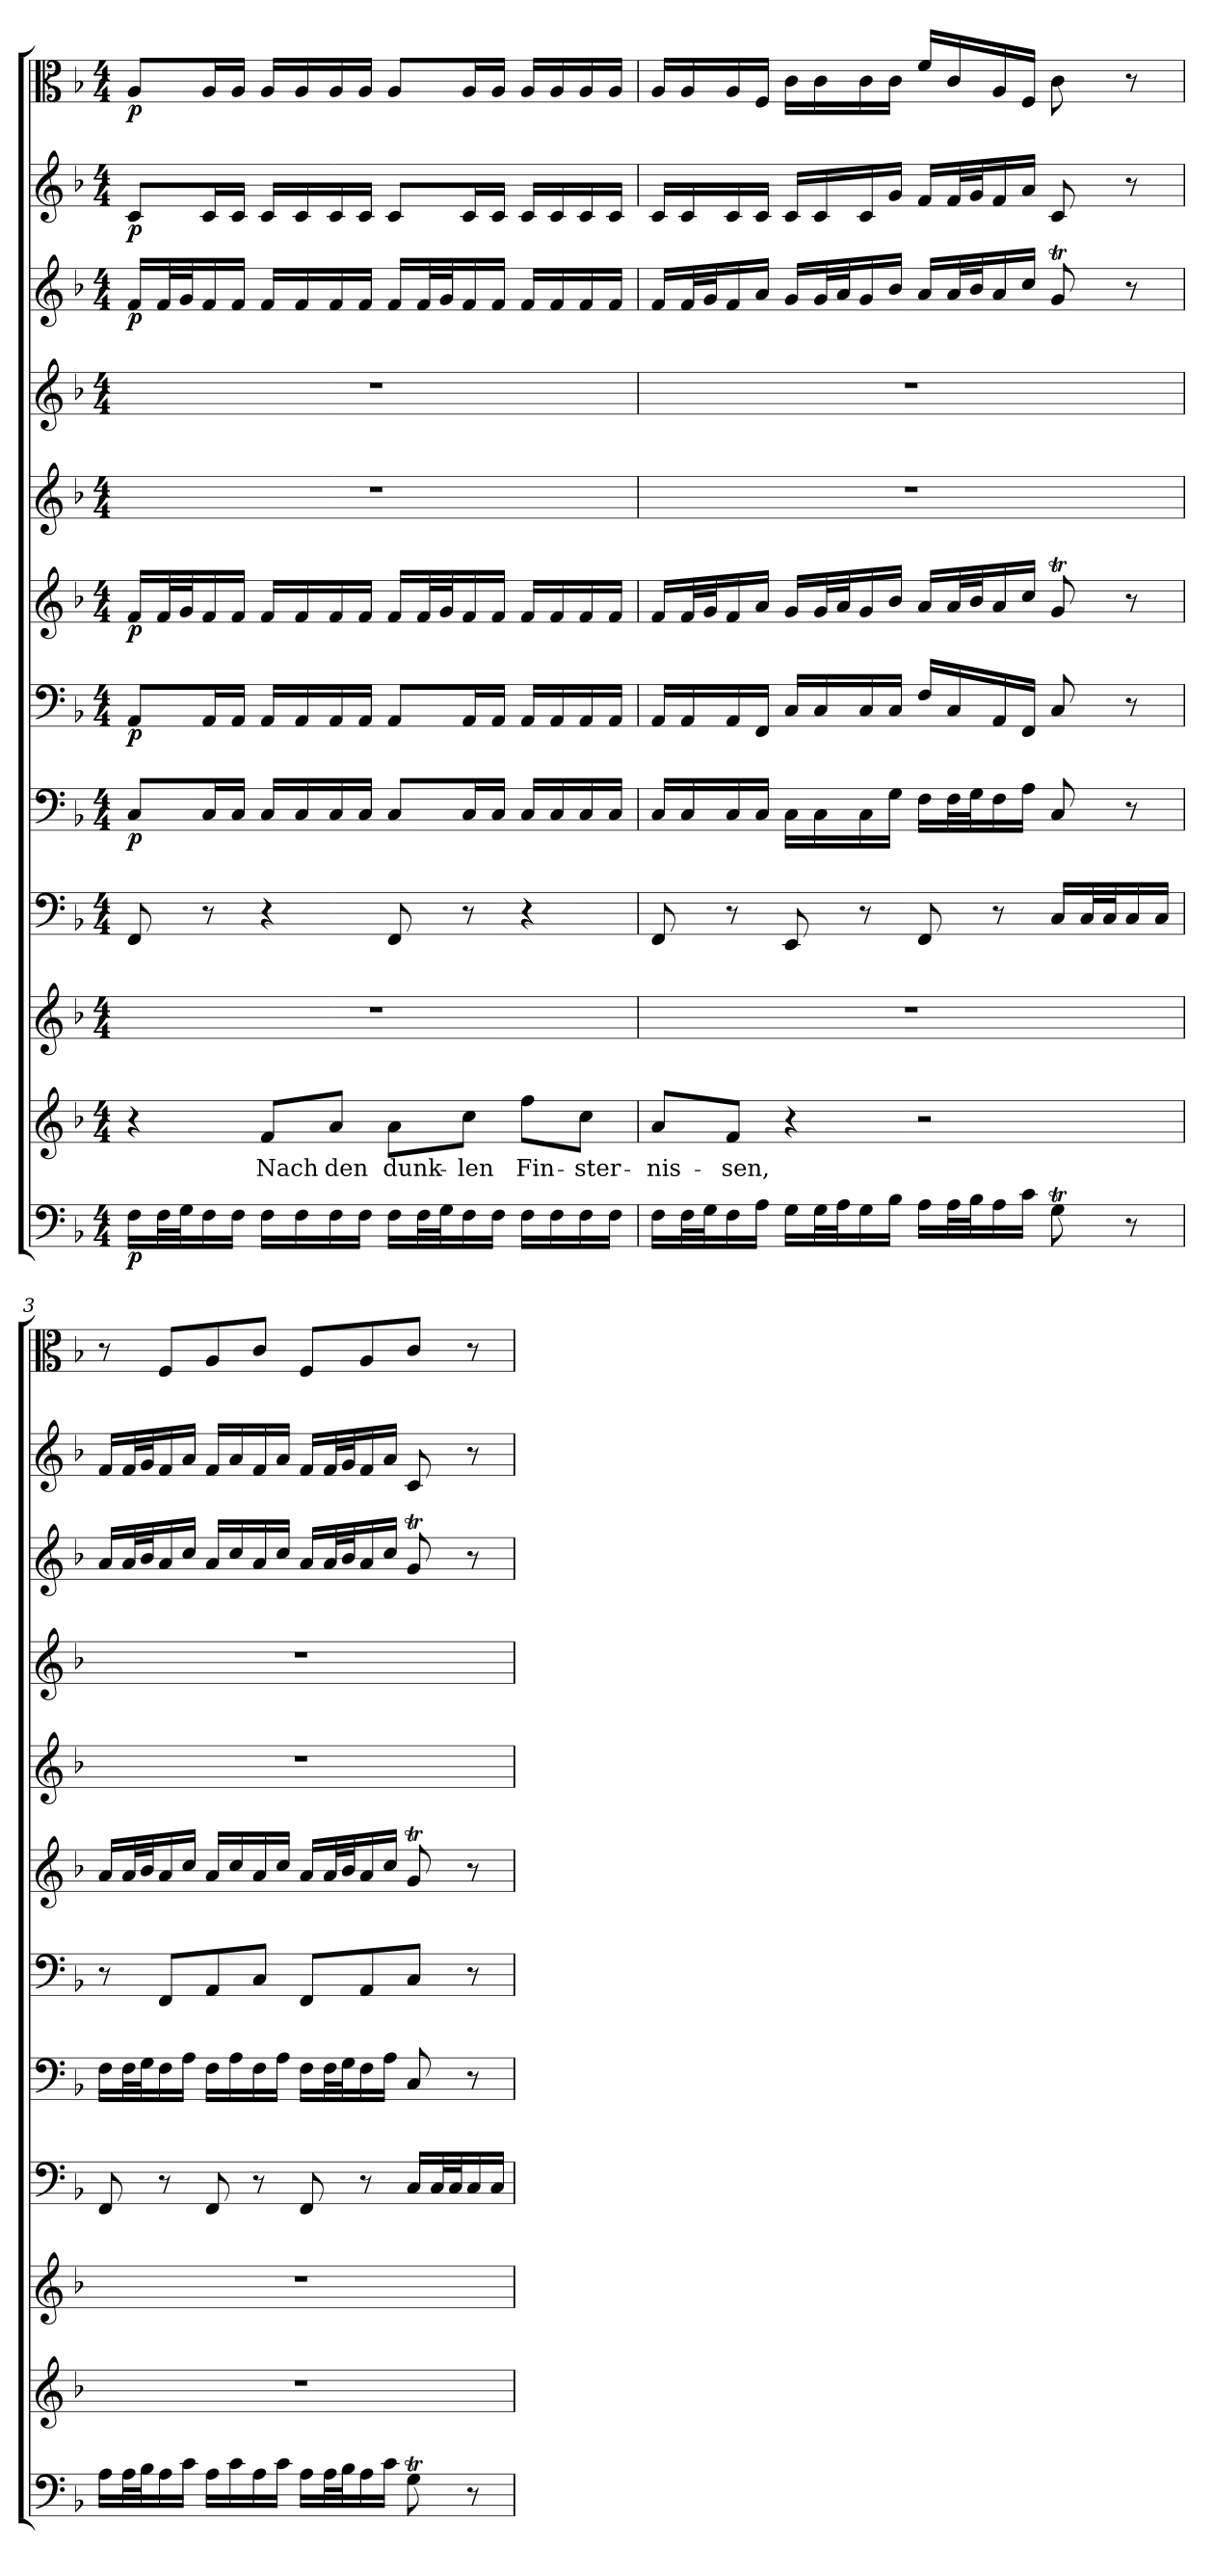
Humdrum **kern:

**kern	**dynam	**kern	**text	**kern	**kern	**kern	**dynam	**kern	**dynam	**kern	**dynam	**kern	**kern	**kern	**dynam	**kern	**dynam	**kern	**dynam
*part12	*part12	*part11	*part11	*part10	*part9	*part8	*part8	*part7	*part7	*part6	*part6	*part5	*part4	*part3	*part3	*part2	*part2	*part1	*part1
*staff12	*staff12	*staff11	*staff11	*staff10	*staff9	*staff8	*staff8	*staff7	*staff7	*staff6	*staff6	*staff5	*staff4	*staff3	*staff3	*staff2	*staff2	*staff1	*staff1
*clefF4	*	*clefG2	*	*clefG2	*clefF4	*clefF4	*	*clefF4	*	*clefG2	*	*clefG2	*clefG2	*clefG2	*	*clefG2	*	*clefC3	*
*k[b-]	*	*k[b-]	*	*k[b-]	*k[b-]	*k[b-]	*	*k[b-]	*	*k[b-]	*	*k[b-]	*k[b-]	*k[b-]	*	*k[b-]	*	*k[b-]	*
*F:	*	*F:	*	*F:	*F:	*F:	*	*F:	*	*F:	*	*F:	*F:	*F:	*	*F:	*	*F:	*
*M4/4	*	*M4/4	*	*M4/4	*M4/4	*M4/4	*	*M4/4	*	*M4/4	*	*M4/4	*M4/4	*M4/4	*	*M4/4	*	*M4/4	*
=1	=1	=1	=1	=1	=1	=1	=1	=1	=1	=1	=1	=1	=1	=1	=1	=1	=1	=1	=1
16F\LL	p	4r	.	1r	8FF/	8C/L	p	8AA/L	p	16f/LL	p	1r	1r	16f/LL	p	8c/L	p	8A/L	p
32F\L	.	.	.	.	.	.	.	.	.	32f/L	.	.	.	32f/L	.	.	.	.	.
32G\J	.	.	.	.	.	.	.	.	.	32g/J	.	.	.	32g/J	.	.	.	.	.
16F\	.	.	.	.	8r	16C/L	.	16AA/L	.	16f/	.	.	.	16f/	.	16c/L	.	16A/L	.
16F\JJ	.	.	.	.	.	16C/JJ	.	16AA/JJ	.	16f/JJ	.	.	.	16f/JJ	.	16c/JJ	.	16A/JJ	.
16F\LL	.	8f/L	Nach	.	4r	16C/LL	.	16AA/LL	.	16f/LL	.	.	.	16f/LL	.	16c/LL	.	16A/LL	.
16F\	.	.	.	.	.	16C/	.	16AA/	.	16f/	.	.	.	16f/	.	16c/	.	16A/	.
16F\	.	8a/J	den	.	.	16C/	.	16AA/	.	16f/	.	.	.	16f/	.	16c/	.	16A/	.
16F\JJ	.	.	.	.	.	16C/JJ	.	16AA/JJ	.	16f/JJ	.	.	.	16f/JJ	.	16c/JJ	.	16A/JJ	.
16F\LL	.	8a\L	dunk-	.	8FF/	8C/L	.	8AA/L	.	16f/LL	.	.	.	16f/LL	.	8c/L	.	8A/L	.
32F\L	.	.	.	.	.	.	.	.	.	32f/L	.	.	.	32f/L	.	.	.	.	.
32G\J	.	.	.	.	.	.	.	.	.	32g/J	.	.	.	32g/J	.	.	.	.	.
16F\	.	8cc\J	-len	.	8r	16C/L	.	16AA/L	.	16f/	.	.	.	16f/	.	16c/L	.	16A/L	.
16F\JJ	.	.	.	.	.	16C/JJ	.	16AA/JJ	.	16f/JJ	.	.	.	16f/JJ	.	16c/JJ	.	16A/JJ	.
16F\LL	.	8ff\L	Fin-	.	4r	16C/LL	.	16AA/LL	.	16f/LL	.	.	.	16f/LL	.	16c/LL	.	16A/LL	.
16F\	.	.	.	.	.	16C/	.	16AA/	.	16f/	.	.	.	16f/	.	16c/	.	16A/	.
16F\	.	8cc\J	-ster-	.	.	16C/	.	16AA/	.	16f/	.	.	.	16f/	.	16c/	.	16A/	.
16F\JJ	.	.	.	.	.	16C/JJ	.	16AA/JJ	.	16f/JJ	.	.	.	16f/JJ	.	16c/JJ	.	16A/JJ	.
=2	=2	=2	=2	=2	=2	=2	=2	=2	=2	=2	=2	=2	=2	=2	=2	=2	=2	=2	=2
16F\LL	.	8a/L	-nis-	1r	8FF/	16C/LL	.	16AA/LL	.	16f/LL	.	1r	1r	16f/LL	.	16c/LL	.	16A/LL	.
32F\L	.	.	.	.	.	16C/	.	16AA/	.	32f/L	.	.	.	32f/L	.	16c/	.	16A/	.
32G\J	.	.	.	.	.	.	.	.	.	32g/J	.	.	.	32g/J	.	.	.	.	.
16F\	.	8f/J	-sen,	.	8r	16C/	.	16AA/	.	16f/	.	.	.	16f/	.	16c/	.	16A/	.
16A\JJ	.	.	.	.	.	16C/JJ	.	16FF/JJ	.	16a/JJ	.	.	.	16a/JJ	.	16c/JJ	.	16F/JJ	.
16G\LL	.	4r	.	.	8EE/	16C\LL	.	16C/LL	.	16g/LL	.	.	.	16g/LL	.	16c/LL	.	16c\LL	.
32G\L	.	.	.	.	.	16C\	.	16C/	.	32g/L	.	.	.	32g/L	.	16c/	.	16c\	.
32A\J	.	.	.	.	.	.	.	.	.	32a/J	.	.	.	32a/J	.	.	.	.	.
16G\	.	.	.	.	8r	16C\	.	16C/	.	16g/	.	.	.	16g/	.	16c/	.	16c\	.
16B-\JJ	.	.	.	.	.	16G\JJ	.	16C/JJ	.	16b-/JJ	.	.	.	16b-/JJ	.	16g/JJ	.	16c\JJ	.
16A\LL	.	2r	.	.	8FF/	16F\LL	.	16F/LL	.	16a/LL	.	.	.	16a/LL	.	16f/LL	.	16f/LL	.
32A\L	.	.	.	.	.	32F\L	.	16C/	.	32a/L	.	.	.	32a/L	.	32f/L	.	16c/	.
32B-\J	.	.	.	.	.	32G\J	.	.	.	32b-/J	.	.	.	32b-/J	.	32g/J	.	.	.
16A\	.	.	.	.	8r	16F\	.	16AA/	.	16a/	.	.	.	16a/	.	16f/	.	16A/	.
16c\JJ	.	.	.	.	.	16A\JJ	.	16FF/JJ	.	16cc/JJ	.	.	.	16cc/JJ	.	16a/JJ	.	16F/JJ	.
8GT\	.	.	.	.	16C/LL	8C/	.	8C/	.	8gT/	.	.	.	8gT/	.	8c/	.	8c\	.
.	.	.	.	.	32C/L	.	.	.	.	.	.	.	.	.	.	.	.	.	.
.	.	.	.	.	32C/J	.	.	.	.	.	.	.	.	.	.	.	.	.	.
8r	.	.	.	.	16C/	8r	.	8r	.	8r	.	.	.	8r	.	8r	.	8r	.
.	.	.	.	.	16C/JJ	.	.	.	.	.	.	.	.	.	.	.	.	.	.
=3	=3	=3	=3	=3	=3	=3	=3	=3	=3	=3	=3	=3	=3	=3	=3	=3	=3	=3	=3
16A\LL	.	1r	.	1r	8FF/	16F\LL	.	8r	.	16a/LL	.	1r	1r	16a/LL	.	16f/LL	.	8r	.
32A\L	.	.	.	.	.	32F\L	.	.	.	32a/L	.	.	.	32a/L	.	32f/L	.	.	.
32B-\J	.	.	.	.	.	32G\J	.	.	.	32b-/J	.	.	.	32b-/J	.	32g/J	.	.	.
16A\	.	.	.	.	8r	16F\	.	8FF/L	.	16a/	.	.	.	16a/	.	16f/	.	8F/L	.
16c\JJ	.	.	.	.	.	16A\JJ	.	.	.	16cc/JJ	.	.	.	16cc/JJ	.	16a/JJ	.	.	.
16A\LL	.	.	.	.	8FF/	16F\LL	.	8AA/	.	16a/LL	.	.	.	16a/LL	.	16f/LL	.	8A/	.
16c\	.	.	.	.	.	16A\	.	.	.	16cc/	.	.	.	16cc/	.	16a/	.	.	.
16A\	.	.	.	.	8r	16F\	.	8C/J	.	16a/	.	.	.	16a/	.	16f/	.	8c/J	.
16c\JJ	.	.	.	.	.	16A\JJ	.	.	.	16cc/JJ	.	.	.	16cc/JJ	.	16a/JJ	.	.	.
16A\LL	.	.	.	.	8FF/	16F\LL	.	8FF/L	.	16a/LL	.	.	.	16a/LL	.	16f/LL	.	8F/L	.
32A\L	.	.	.	.	.	32F\L	.	.	.	32a/L	.	.	.	32a/L	.	32f/L	.	.	.
32B-\J	.	.	.	.	.	32G\J	.	.	.	32b-/J	.	.	.	32b-/J	.	32g/J	.	.	.
16A\	.	.	.	.	8r	16F\	.	8AA/	.	16a/	.	.	.	16a/	.	16f/	.	8A/	.
16c\JJ	.	.	.	.	.	16A\JJ	.	.	.	16cc/JJ	.	.	.	16cc/JJ	.	16a/JJ	.	.	.
8GT\	.	.	.	.	16C/LL	8C/	.	8C/J	.	8gT/	.	.	.	8gT/	.	8c/	.	8c/J	.
.	.	.	.	.	32C/L	.	.	.	.	.	.	.	.	.	.	.	.	.	.
.	.	.	.	.	32C/J	.	.	.	.	.	.	.	.	.	.	.	.	.	.
8r	.	.	.	.	16C/	8r	.	8r	.	8r	.	.	.	8r	.	8r	.	8r	.
.	.	.	.	.	16C/JJ	.	.	.	.	.	.	.	.	.	.	.	.	.	.
=	=	=	=	=	=	=	=	=	=	=	=	=	=	=	=	=	=	=	=
*-	*-	*-	*-	*-	*-	*-	*-	*-	*-	*-	*-	*-	*-	*-	*-	*-	*-	*-	*-
